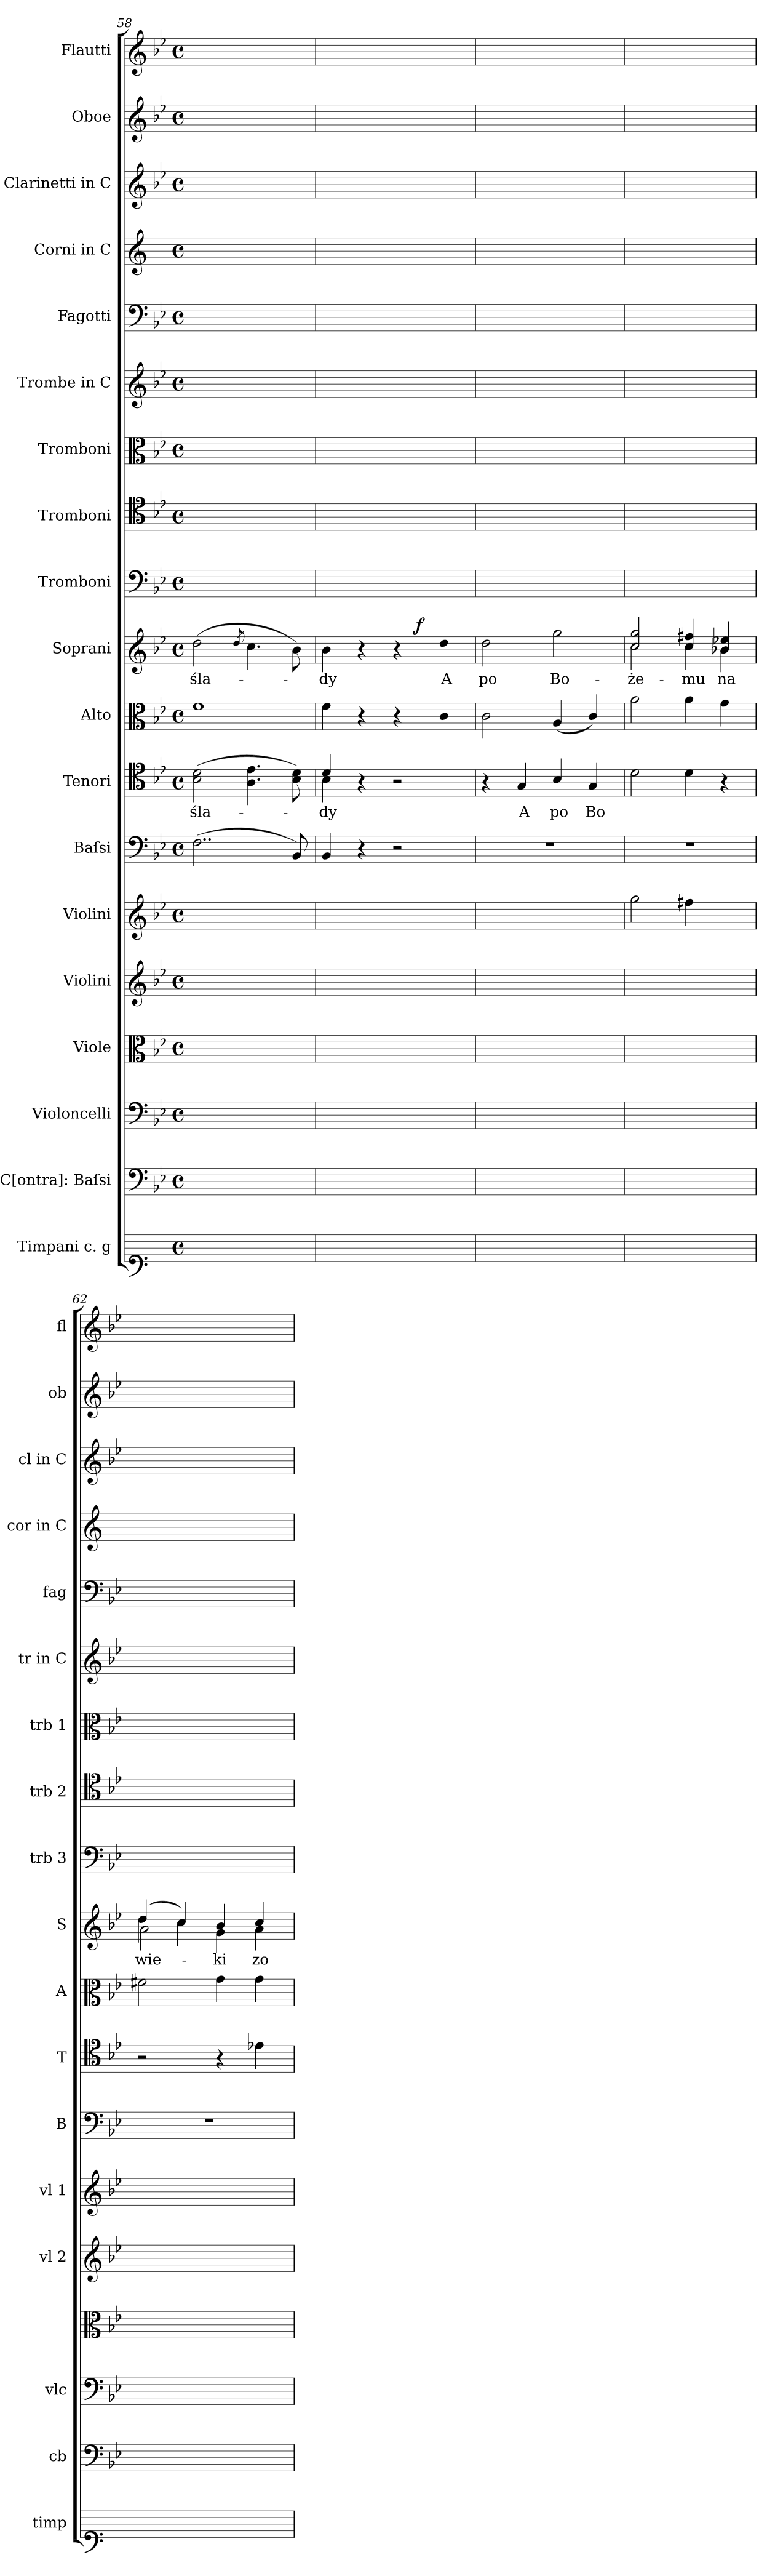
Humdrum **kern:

**kern	**kern	**kern	**kern	**kern	**kern	**kern	**kern	**text	**kern	**kern	**text	**dynam	**kern	**kern	**kern	**kern	**kern	**kern	**kern	**kern	**kern
*part19	*part18	*part17	*part16	*part15	*part14	*part13	*part12	*part12	*part11	*part10	*part10	*part10	*part9	*part8	*part7	*part6	*part5	*part4	*part3	*part2	*part1
*staff19	*staff18	*staff17	*staff16	*staff15	*staff14	*staff13	*staff12	*staff12	*staff11	*staff10	*staff10	*staff10	*staff9	*staff8	*staff7	*staff6	*staff5	*staff4	*staff3	*staff2	*staff1
*I"Timpani c. g	*I"C[ontra]: Baſsi	*I"Violoncelli	*I"Viole	*I"Violini	*I"Violini	*I"Baſsi	*I"Tenori	*	*I"Alto	*I"Soprani	*	*	*I"Tromboni	*I"Tromboni	*I"Tromboni	*I"Trombe in C	*I"Fagotti	*I"Corni in C	*I"Clarinetti in C	*I"Oboe	*I"Flautti
*I'timp	*I'cb	*I'vlc	*	*I'vl 2	*I'vl 1	*I'B	*I'T	*	*I'A	*I'S	*	*	*I'trb 3	*I'trb 2	*I'trb 1	*I'tr in C	*I'fag	*I'cor in C	*I'cl in C	*I'ob	*I'fl
*clefF1	*clefF4	*clefF4	*clefC3	*clefG2	*clefG2	*clefF4	*clefC4	*	*clefC3	*clefG2	*	*	*clefF4	*clefC4	*clefC3	*clefG2	*clefF4	*clefG2	*clefG2	*clefG2	*clefG2
*k[]	*k[b-e-]	*k[b-e-]	*k[b-e-]	*k[b-e-]	*k[b-e-]	*k[b-e-]	*k[b-e-]	*	*k[b-e-]	*k[b-e-]	*	*	*k[b-e-]	*k[b-e-]	*k[b-e-]	*k[b-e-]	*k[b-e-]	*k[]	*k[b-e-]	*k[b-e-]	*k[b-e-]
*M4/4	*M4/4	*M4/4	*M4/4	*M4/4	*M4/4	*M4/4	*M4/4	*	*M4/4	*M4/4	*	*	*M4/4	*M4/4	*M4/4	*M4/4	*M4/4	*M4/4	*M4/4	*M4/4	*M4/4
*met(c)	*met(c)	*met(c)	*met(c)	*met(c)	*met(c)	*met(c)	*met(c)	*	*met(c)	*met(c)	*	*	*met(c)	*met(c)	*met(c)	*met(c)	*met(c)	*met(c)	*met(c)	*met(c)	*met(c)
=58	=58	=58	=58	=58	=58	=58	=58	=58	=58	=58	=58	=58	=58	=58	=58	=58	=58	=58	=58	=58	=58
1ryy	1ryy	1ryy	1ryy	1ryy	1ryy	(2..F\	(2B-\ 2d\	śla-	1f\	(2dd\	śla-	.	1ryy	1ryy	1ryy	1ryy	1ryy	1ryy	1ryy	1ryy	1ryy
.	.	.	.	.	.	.	.	.	.	8qdd/	.	.	.	.	.	.	.	.	.	.	.
.	.	.	.	.	.	.	4.A\ 4.e-\	.	.	4.cc\	.	.	.	.	.	.	.	.	.	.	.
.	.	.	.	.	.	8BB-/)	8B-\ 8d\)	.	.	8b-\)	.	.	.	.	.	.	.	.	.	.	.
=59	=59	=59	=59	=59	=59	=59	=59	=59	=59	=59	=59	=59	=59	=59	=59	=59	=59	=59	=59	=59	=59
*	*	*	*	*	*	*	*^	*	*	*^	*	*	*	*	*	*	*	*	*	*	*
1ryy	1ryy	1ryy	1ryy	1ryy	1ryy	4BB-/	4d/	4B-\	-dy	4f\	4b-\	2ryy	-dy	.	1ryy	1ryy	1ryy	1ryy	1ryy	1ryy	1ryy	1ryy	1ryy
.	.	.	.	.	.	4r	4r	4ryy	.	4r	4r	.	.	.	.	.	.	.	.	.	.	.	.
.	.	.	.	.	.	2r	2r	2ryy	.	4r	4r	8ryy	.	.	.	.	.	.	.	.	.	.	.
!	!	!	!	!	!	!	!	!	!	!	!	!	!	!LO:DY:a	!	!	!	!	!	!	!	!	!
.	.	.	.	.	.	.	.	.	.	.	.	4.ryy	.	f	.	.	.	.	.	.	.	.	.
.	.	.	.	.	.	.	.	.	.	4c\	4dd\	.	A	.	.	.	.	.	.	.	.	.	.
*	*	*	*	*	*	*	*v	*v	*	*	*v	*v	*	*	*	*	*	*	*	*	*	*	*
=60	=60	=60	=60	=60	=60	=60	=60	=60	=60	=60	=60	=60	=60	=60	=60	=60	=60	=60	=60	=60	=60
1ryy	1ryy	1ryy	1ryy	1ryy	1ryy	1r	4r	.	2c\	2dd\	po	.	1ryy	1ryy	1ryy	1ryy	1ryy	1ryy	1ryy	1ryy	1ryy
.	.	.	.	.	.	.	4G/	A	.	.	.	.	.	.	.	.	.	.	.	.	.
.	.	.	.	.	.	.	4B-/	po	(4A/	2gg\	Bo-	.	.	.	.	.	.	.	.	.	.
.	.	.	.	.	.	.	4G/	Bo	4c/)	.	.	.	.	.	.	.	.	.	.	.	.
=61	=61	=61	=61	=61	=61	=61	=61	=61	=61	=61	=61	=61	=61	=61	=61	=61	=61	=61	=61	=61	=61
*	*	*	*	*	*	*	*	*	*	*^	*	*	*	*	*	*	*	*	*	*	*
1ryy	1ryy	1ryy	1ryy	1ryy	2gg\	1r	2d\	.	2a\	2cc/ 2gg/	2cc\	-że-	.	1ryy	1ryy	1ryy	1ryy	1ryy	1ryy	1ryy	1ryy	1ryy
.	.	.	.	.	4ff#X\	.	4d\	.	4a\	4cc/ 4ff#X/	4cc\	-mu	.	.	.	.	.	.	.	.	.	.
.	.	.	.	.	4ryy	.	4r	.	4g\	4b-X/ 4ee-X/	4b-X\	na	.	.	.	.	.	.	.	.	.	.
=62	=62	=62	=62	=62	=62	=62	=62	=62	=62	=62	=62	=62	=62	=62	=62	=62	=62	=62	=62	=62	=62	=62
*	*	*	*	*	*	*	*	*	*	*	*^	*	*	*	*	*	*	*	*	*	*	*
1ryy	1ryy	1ryy	1ryy	1ryy	1ryy	1r	2r	.	2f#X\	(4dd/	4dd\	2a\	wie-	.	1ryy	1ryy	1ryy	1ryy	1ryy	1ryy	1ryy	1ryy	1ryy
.	.	.	.	.	.	.	.	.	.	4cc/)	4cc\	.	.	.	.	.	.	.	.	.	.	.	.
.	.	.	.	.	.	.	4r	.	4g\	4b-/	4g\	4ryy	-ki	.	.	.	.	.	.	.	.	.	.
.	.	.	.	.	.	.	4e-X\	.	4g\	4cc/	4a\	4ryy	zo-	.	.	.	.	.	.	.	.	.	.
*	*	*	*	*	*	*	*	*	*	*v	*v	*v	*	*	*	*	*	*	*	*	*	*	*
=	=	=	=	=	=	=	=	=	=	=	=	=	=	=	=	=	=	=	=	=	=
*-	*-	*-	*-	*-	*-	*-	*-	*-	*-	*-	*-	*-	*-	*-	*-	*-	*-	*-	*-	*-	*-
